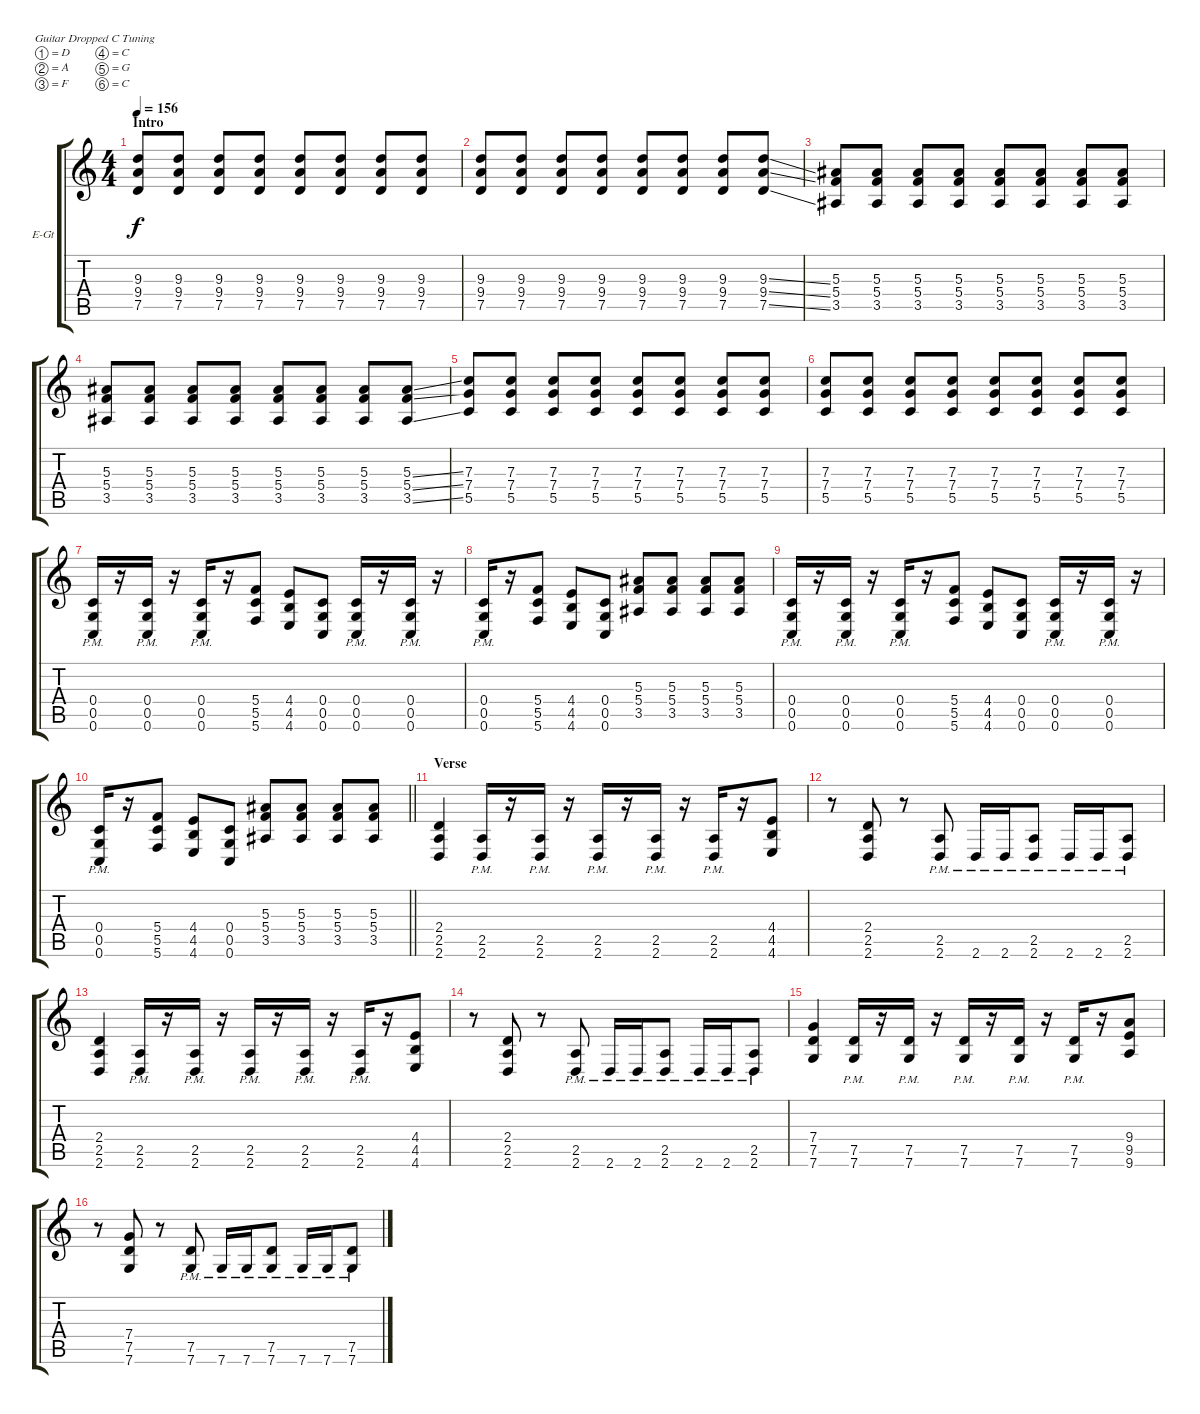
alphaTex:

\bracketExtendMode groupsimilarinstruments
\firstSystemTrackNameOrientation horizontal
\otherSystemsTrackNameOrientation horizontal
\track ("Lead" "E-Gt") {instrument distortionguitar}
\staff {score tabs}
\tuning (D4 A3 F3 C3 G2 C2)
\ts (4 4)
\beaming (8 2 2 2 2)
\section ("" "Intro")
\tempo 156
\clef g2
\ks c
(9.3 9.4 7.5).8{dy f instrument distortionguitar} (9.3 9.4 7.5).8 (9.3 9.4 7.5).8 (9.3 9.4 7.5).8 (9.3 9.4 7.5).8 (9.3 9.4 7.5).8 (9.3 9.4 7.5).8 (9.3 9.4 7.5).8 |
(9.3 9.4 7.5).8 (9.3 9.4 7.5).8 (9.3 9.4 7.5).8 (9.3 9.4 7.5).8 (9.3 9.4 7.5).8 (9.3 9.4 7.5).8 (9.3 9.4 7.5).8 (9.3{ss} 9.4{ss} 7.5{ss}).8 |
(5.3 5.4 3.5).8 (5.3 5.4 3.5).8 (5.3 5.4 3.5).8 (5.3 5.4 3.5).8 (5.3 5.4 3.5).8 (5.3 5.4 3.5).8 (5.3 5.4 3.5).8 (5.3 5.4 3.5).8 |
(5.3 5.4 3.5).8 (5.3 5.4 3.5).8 (5.3 5.4 3.5).8 (5.3 5.4 3.5).8 (5.3 5.4 3.5).8 (5.3 5.4 3.5).8 (5.3 5.4 3.5).8 (5.3{ss} 5.4{ss} 3.5{ss}).8 |
(7.3 7.4 5.5).8 (7.3 7.4 5.5).8 (7.3 7.4 5.5).8 (7.3 7.4 5.5).8 (7.3 7.4 5.5).8 (7.3 7.4 5.5).8 (7.3 7.4 5.5).8 (7.3 7.4 5.5).8 |
(7.3 7.4 5.5).8 (7.3 7.4 5.5).8 (7.3 7.4 5.5).8 (7.3 7.4 5.5).8 (7.3 7.4 5.5).8 (7.3 7.4 5.5).8 (7.3 7.4 5.5).8 (7.3 7.4 5.5).8 |
(0.4{pm} 0.5{pm} 0.6{pm}).16 r.16 (0.4{pm} 0.5{pm} 0.6{pm}).16 r.16 (0.4{pm} 0.5{pm} 0.6{pm}).16 r.16 (5.4 5.5 5.6).8 (4.4 4.5 4.6).8 (0.4 0.5 0.6).8 (0.4{pm} 0.5{pm} 0.6{pm}).16 r.16 (0.4{pm} 0.5{pm} 0.6{pm}).16 r.16 |
(0.4{pm} 0.5{pm} 0.6{pm}).16 r.16 (5.4 5.5 5.6).8 (4.4 4.5 4.6).8 (0.4 0.5 0.6).8 (5.3 5.4 3.5).8 (5.3 5.4 3.5).8 (5.3 5.4 3.5).8 (5.3 5.4 3.5).8 |
(0.4{pm} 0.5{pm} 0.6{pm}).16 r.16 (0.4{pm} 0.5{pm} 0.6{pm}).16 r.16 (0.4{pm} 0.5{pm} 0.6{pm}).16 r.16 (5.4 5.5 5.6).8 (4.4 4.5 4.6).8 (0.4 0.5 0.6).8 (0.4{pm} 0.5{pm} 0.6{pm}).16 r.16 (0.4{pm} 0.5{pm} 0.6{pm}).16 r.16 |
\barLineRight lightlight
(0.4{pm} 0.5{pm} 0.6{pm}).16 r.16 (5.4 5.5 5.6).8 (4.4 4.5 4.6).8 (0.4 0.5 0.6).8 (5.3 5.4 3.5).8 (5.3 5.4 3.5).8 (5.3 5.4 3.5).8 (5.3 5.4 3.5).8 |
\section ("" "Verse")
(2.4 2.5 2.6).4 (2.5{pm} 2.6{pm}).16 r.16 (2.5{pm} 2.6{pm}).16 r.16 (2.5{pm} 2.6{pm}).16 r.16 (2.5{pm} 2.6{pm}).16 r.16 (2.5{pm} 2.6{pm}).16 r.16 (4.4 4.5 4.6).8 |
r.8 (2.4 2.5 2.6).8 r.8 (2.5{pm} 2.6{pm}).8 2.6{pm}.16 2.6{pm}.16 (2.6{pm} 2.5{pm}).8 2.6{pm}.16 2.6{pm}.16 (2.6{pm} 2.5{pm}).8 |
(2.4 2.5 2.6).4 (2.5{pm} 2.6{pm}).16 r.16 (2.5{pm} 2.6{pm}).16 r.16 (2.5{pm} 2.6{pm}).16 r.16 (2.5{pm} 2.6{pm}).16 r.16 (2.5{pm} 2.6{pm}).16 r.16 (4.4 4.5 4.6).8 |
r.8 (2.4 2.5 2.6).8 r.8 (2.5{pm} 2.6{pm}).8 2.6{pm}.16 2.6{pm}.16 (2.6{pm} 2.5{pm}).8 2.6{pm}.16 2.6{pm}.16 (2.6{pm} 2.5{pm}).8 |
(7.4 7.5 7.6).4 (7.5{pm} 7.6{pm}).16 r.16 (7.5{pm} 7.6{pm}).16 r.16 (7.5{pm} 7.6{pm}).16 r.16 (7.5{pm} 7.6{pm}).16 r.16 (7.5{pm} 7.6{pm}).16 r.16 (9.4 9.5 9.6).8 |
r.8 (7.4 7.5 7.6).8 r.8 (7.5{pm} 7.6{pm}).8 7.6{pm}.16 7.6{pm}.16 (7.6{pm} 7.5{pm}).8 7.6{pm}.16 7.6{pm}.16 (7.6{pm} 7.5{pm}).8
